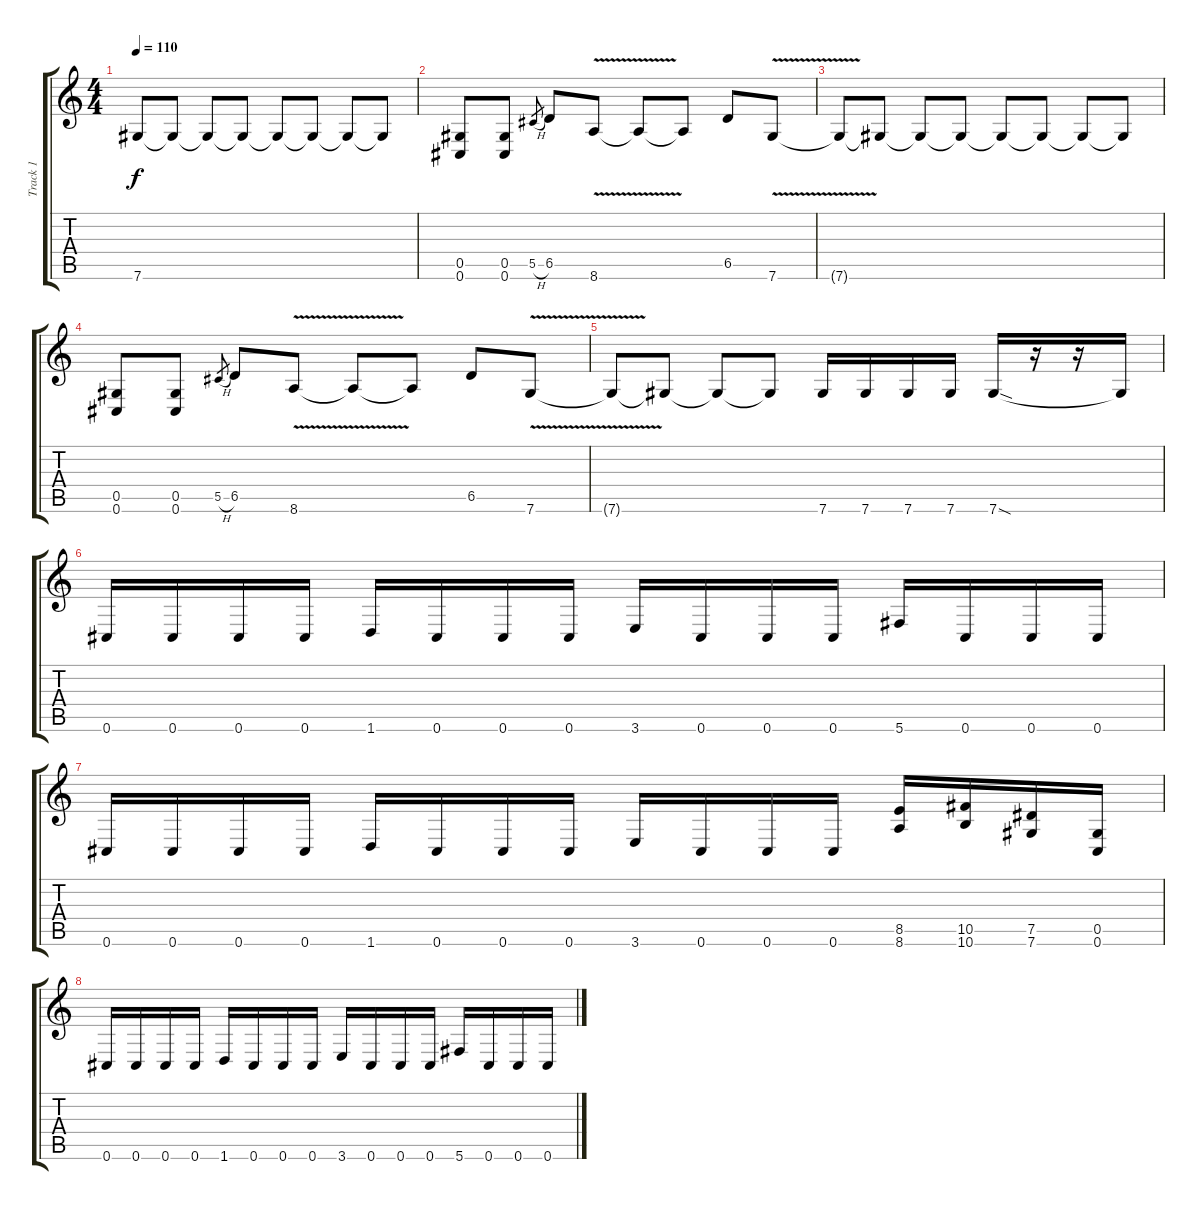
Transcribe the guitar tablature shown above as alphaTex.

\track ("Track 1" "Track 1") {instrument distortionguitar}
\staff {score tabs}
\tuning (Eb4 Bb3 Gb3 Db3 Ab2 Db2) {hide}
\ts (4 4)
\tempo 110
\clef g2
\ks c
7.6{t}.8{dy f} 7.6{t}.8 7.6{t}.8 7.6{t}.8 7.6{t}.8 7.6{t}.8 7.6{t}.8 7.6{t}.8 |
(0.5 0.6).8 (0.5 0.6).8 5.5{h}.8{gr} 6.5.8{beam Up} 8.6{v}.8{beam Up} 8.6{t}.8 8.6{t}.8 6.5.8 7.6{v}.8 |
7.6{t}.8 7.6{t}.8 7.6{t}.8 7.6{t}.8 7.6{t}.8 7.6{t}.8 7.6{t}.8 7.6{t}.8 |
(0.5 0.6).8 (0.5 0.6).8 5.5{h}.8{gr} 6.5.8{beam Up} 8.6{v}.8{beam Up} 8.6{t}.8 8.6{t}.8 6.5.8 7.6{v}.8 |
7.6{t}.8 7.6{t}.8 7.6{t}.8 7.6{t}.8 7.6.16 7.6.16 7.6.16 7.6.16 7.6{sod}.16 r.16 r.16 7.6{t}.16 |
0.6.16 0.6.16 0.6.16 0.6.16 1.6.16 0.6.16 0.6.16 0.6.16 3.6.16 0.6.16 0.6.16 0.6.16 5.6.16 0.6.16 0.6.16 0.6.16 |
0.6.16 0.6.16 0.6.16 0.6.16 1.6.16 0.6.16 0.6.16 0.6.16 3.6.16 0.6.16 0.6.16 0.6.16 (8.5 8.6).16 (10.5 10.6).16 (7.5 7.6).16 (0.5 0.6).16 |
0.6.16 0.6.16 0.6.16 0.6.16 1.6.16 0.6.16 0.6.16 0.6.16 3.6.16 0.6.16 0.6.16 0.6.16 5.6.16 0.6.16 0.6.16 0.6.16
